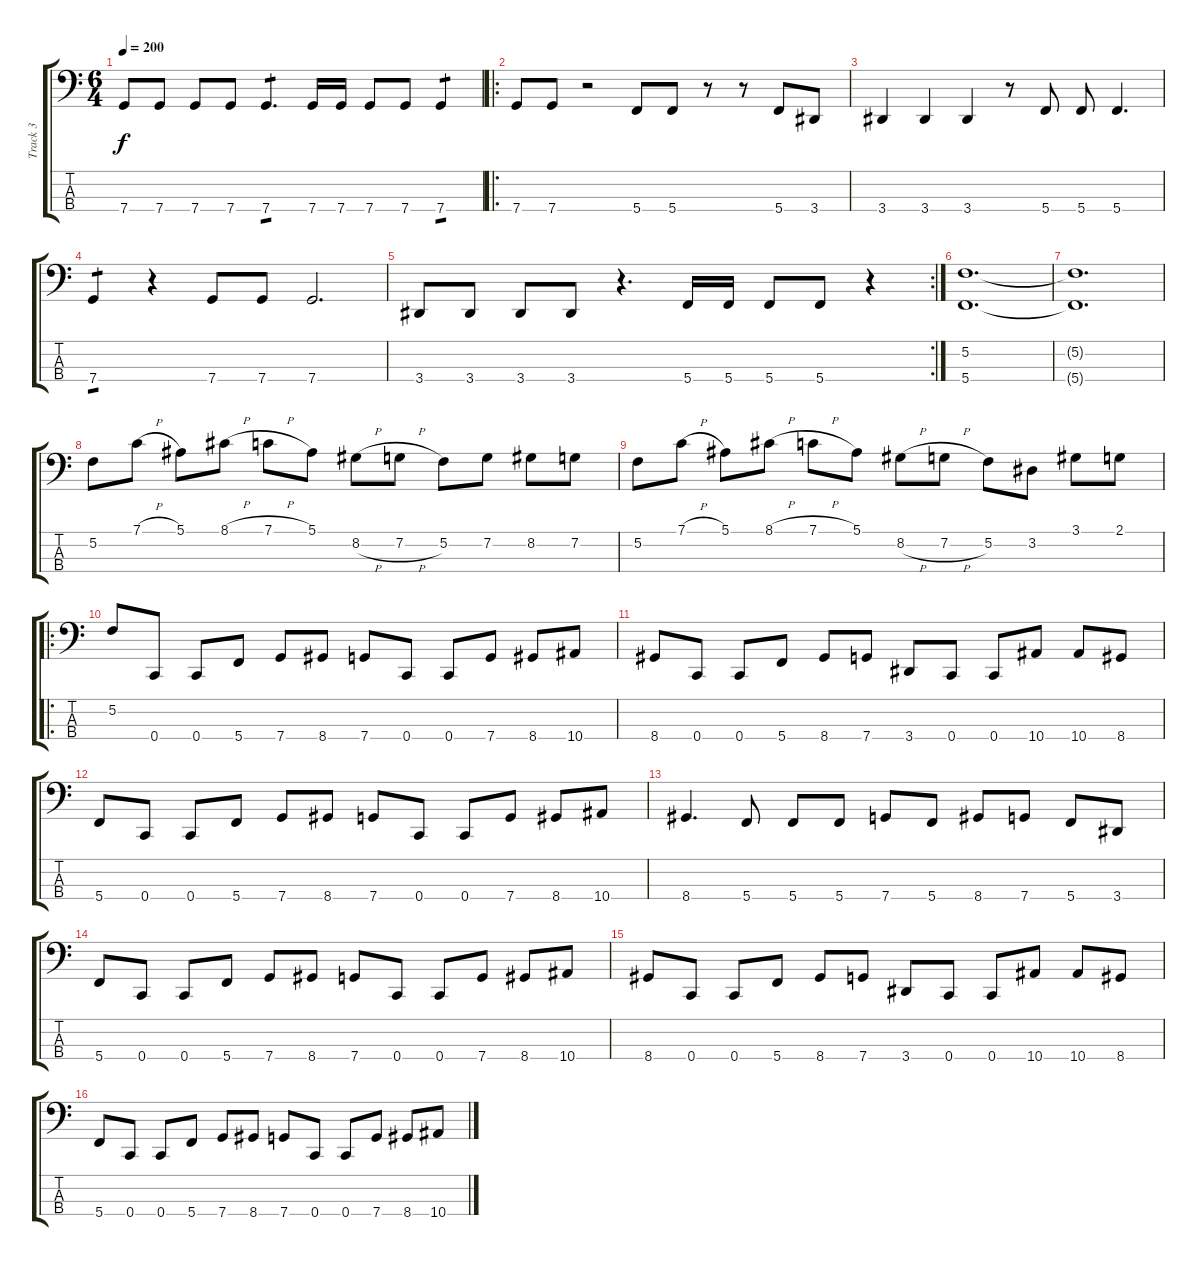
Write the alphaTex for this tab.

\track ("Track 3" "Track 3") {instrument electricbasspick}
\staff {score tabs}
\tuning (F2 C2 G1 C1) {hide}
\ts (6 4)
\tempo 200
\clef f4
\ks c
7.4.8{dy f} 7.4.8 7.4.8 7.4.8 7.4.4{d tp 1} 7.4.16 7.4.16 7.4.8 7.4.8 7.4.4{tp 1} |
\ro
7.4.8 7.4.8 r.2 5.4.8 5.4.8 r.8 r.8 5.4.8 3.4.8 |
3.4.4 3.4.4 3.4.4 r.8 5.4.8 5.4.8 5.4.4{d} |
7.4.4{tp 1} r.4 7.4.8 7.4.8 7.4.2{d} |
\rc 2
3.4.8 3.4.8 3.4.8 3.4.8 r.4{d} 5.4.16 5.4.16 5.4.8 5.4.8 r.4 |
(5.2 5.4).1{d volume 16} |
(5.2{t} 5.4{t}).1{d volume 16} |
5.2.8 7.1{h}.8 5.1.8 8.1{h}.8 7.1{h}.8 5.1.8 8.2{h}.8 7.2{h}.8 5.2.8 7.2.8 8.2.8 7.2.8 |
5.2.8 7.1{h}.8 5.1.8 8.1{h}.8 7.1{h}.8 5.1.8 8.2{h}.8 7.2{h}.8 5.2.8 3.2.8 3.1.8 2.1.8 |
\ro
5.2.8 0.4.8 0.4.8 5.4.8 7.4.8 8.4.8 7.4.8 0.4.8 0.4.8 7.4.8 8.4.8 10.4.8 |
8.4.8 0.4.8 0.4.8 5.4.8 8.4.8 7.4.8 3.4.8 0.4.8 0.4.8 10.4.8 10.4.8 8.4.8 |
5.4.8 0.4.8 0.4.8 5.4.8 7.4.8 8.4.8 7.4.8 0.4.8 0.4.8 7.4.8 8.4.8 10.4.8 |
8.4.4{d} 5.4.8 5.4.8 5.4.8 7.4.8 5.4.8 8.4.8 7.4.8 5.4.8 3.4.8 |
5.4.8 0.4.8 0.4.8 5.4.8 7.4.8 8.4.8 7.4.8 0.4.8 0.4.8 7.4.8 8.4.8 10.4.8 |
8.4.8 0.4.8 0.4.8 5.4.8 8.4.8 7.4.8 3.4.8 0.4.8 0.4.8 10.4.8 10.4.8 8.4.8 |
5.4.8 0.4.8 0.4.8 5.4.8 7.4.8 8.4.8 7.4.8 0.4.8 0.4.8 7.4.8 8.4.8 10.4.8
